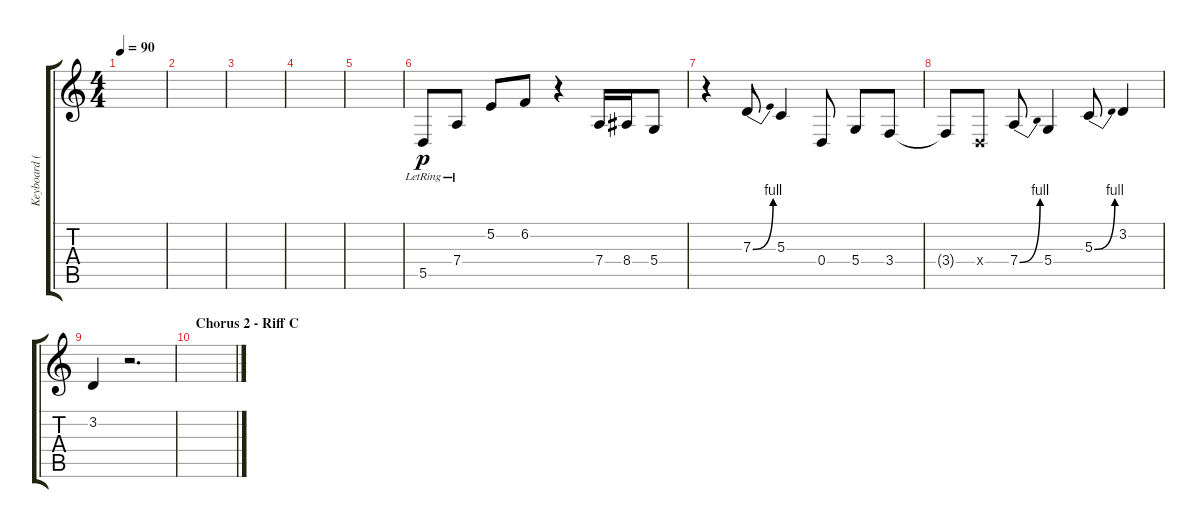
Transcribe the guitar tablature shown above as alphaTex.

\track ("Keyboard (piano)" "Keyboard (") {instrument brightacousticpiano}
\staff {score tabs}
\tuning (E4 B3 G3 D3 A2 E2) {hide}
\ts (4 4)
\tempo 90
\clef g2
\ks c
|
|
|
|
|
5.5{lr}.8{dy p} 7.4{lr}.8 5.2.8 6.2.8 r.4 7.4.16 8.4.16 5.4.8 |
r.4 7.3{be (bend 0 0 60 4)}.8 5.3.4 0.4.8 5.4.8 3.4.8 |
3.4{t}.8 0.4{x}.8 7.4{be (bend 0 0 60 4)}.8 5.4.4 5.3{be (bend 0 0 60 4)}.8 3.2.4 |
3.2.4 r.2{d} |
\section ("" "Chorus 2 - Riff C")
